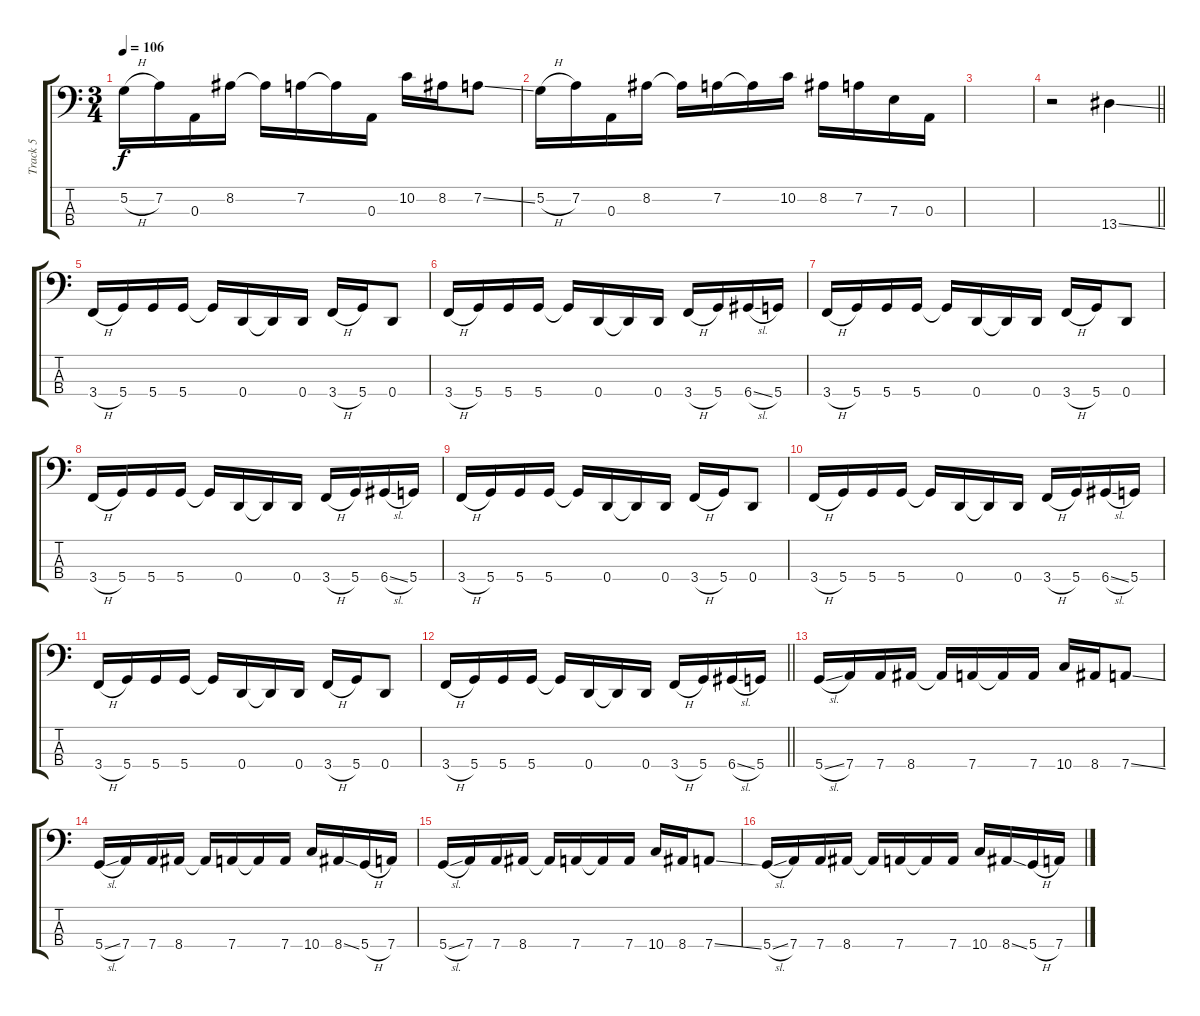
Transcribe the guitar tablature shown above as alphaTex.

\track ("Track 5" "Track 5") {instrument electricbassfinger}
\staff {score tabs}
\tuning (G2 D2 A1 D1) {hide}
\ts (3 4)
\tempo 106
\clef f4
\ks c
5.2{h}.16{dy f} 7.2.16 0.3.16 8.2.16 8.2{t}.16 7.2.16 7.2{t}.16 0.3.16 10.2.16 8.2.16 7.2{ss}.8 |
5.2{h}.16 7.2.16 0.3.16 8.2.16 8.2{t}.16 7.2.16 7.2{t}.16 10.2.16 8.2.16 7.2.16 7.3.16 0.3.16 |
|
\barLineRight lightlight
r.2 13.4{ss}.4 |
\section ("" "")
3.4{h}.16 5.4.16 5.4.16 5.4.16 5.4{t}.16 0.4.16 0.4{t}.16 0.4.16 3.4{h}.16 5.4.16 0.4.8 |
3.4{h}.16 5.4.16 5.4.16 5.4.16 5.4{t}.16 0.4.16 0.4{t}.16 0.4.16 3.4{h}.16 5.4.16 6.4{sl}.16 5.4.16 |
3.4{h}.16 5.4.16 5.4.16 5.4.16 5.4{t}.16 0.4.16 0.4{t}.16 0.4.16 3.4{h}.16 5.4.16 0.4.8 |
3.4{h}.16 5.4.16 5.4.16 5.4.16 5.4{t}.16 0.4.16 0.4{t}.16 0.4.16 3.4{h}.16 5.4.16 6.4{sl}.16 5.4.16 |
3.4{h}.16 5.4.16 5.4.16 5.4.16 5.4{t}.16 0.4.16 0.4{t}.16 0.4.16 3.4{h}.16 5.4.16 0.4.8 |
3.4{h}.16 5.4.16 5.4.16 5.4.16 5.4{t}.16 0.4.16 0.4{t}.16 0.4.16 3.4{h}.16 5.4.16 6.4{sl}.16 5.4.16 |
3.4{h}.16 5.4.16 5.4.16 5.4.16 5.4{t}.16 0.4.16 0.4{t}.16 0.4.16 3.4{h}.16 5.4.16 0.4.8 |
\barLineRight lightlight
3.4{h}.16 5.4.16 5.4.16 5.4.16 5.4{t}.16 0.4.16 0.4{t}.16 0.4.16 3.4{h}.16 5.4.16 6.4{sl}.16 5.4.16 |
\section ("" "")
5.4{sl}.16 7.4.16 7.4.16 8.4.16 8.4{t}.16 7.4.16 7.4{t}.16 7.4.16 10.4.16 8.4.16 7.4{ss}.8 |
5.4{sl}.16 7.4.16 7.4.16 8.4.16 8.4{t}.16 7.4.16 7.4{t}.16 7.4.16 10.4.16 8.4{ss}.16 5.4{h}.16 7.4.16 |
5.4{sl}.16 7.4.16 7.4.16 8.4.16 8.4{t}.16 7.4.16 7.4{t}.16 7.4.16 10.4.16 8.4.16 7.4{ss}.8 |
5.4{sl}.16 7.4.16 7.4.16 8.4.16 8.4{t}.16 7.4.16 7.4{t}.16 7.4.16 10.4.16 8.4{ss}.16 5.4{h}.16 7.4.16
